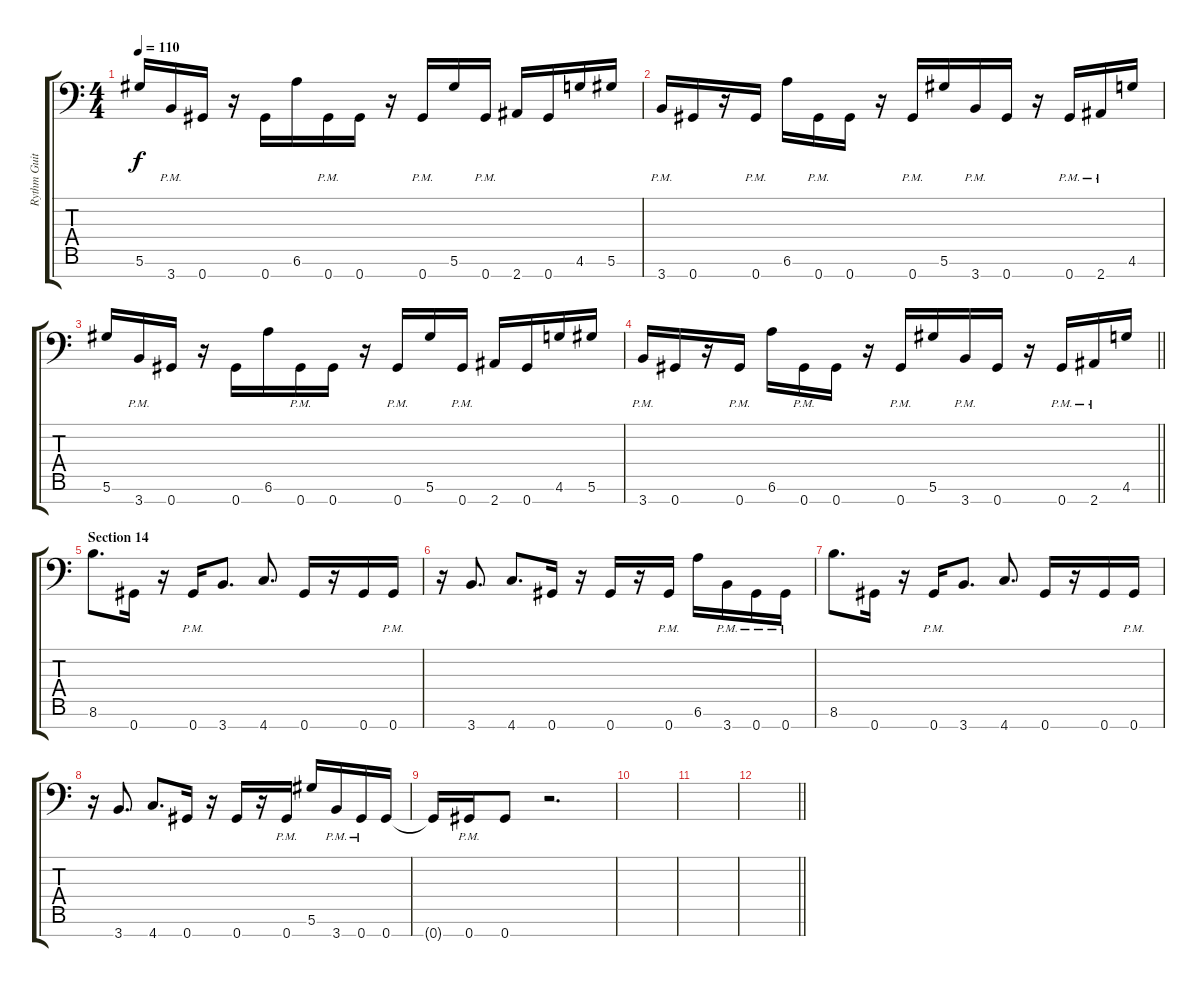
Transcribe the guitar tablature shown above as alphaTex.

\track ("Rythm Guitar" "Rythm Guit") {instrument distortionguitar}
\staff {score tabs}
\tuning (Eb4 Bb3 Gb3 Db3 Ab2 Eb2 Ab1) {hide}
\ts (4 4)
\tempo 110
\clef f4
\ks c
5.6.16{dy f} 3.7{pm}.16 0.7.16 r.16 0.7.16 6.6.16 0.7{pm}.16 0.7.16 r.16 0.7{pm}.16 5.6.16 0.7{pm}.16 2.7.16 0.7.16 4.6.16 5.6.16 |
3.7{pm}.16 0.7.16 r.16 0.7{pm}.16 6.6.16 0.7{pm}.16 0.7.16 r.16 0.7{pm}.16 5.6.16 3.7{pm}.16 0.7.16 r.16 0.7{pm}.16 2.7{pm}.16 4.6.16 |
5.6.16 3.7{pm}.16 0.7.16 r.16 0.7.16 6.6.16 0.7{pm}.16 0.7.16 r.16 0.7{pm}.16 5.6.16 0.7{pm}.16 2.7.16 0.7.16 4.6.16 5.6.16 |
\barLineRight lightlight
3.7{pm}.16 0.7.16 r.16 0.7{pm}.16 6.6.16 0.7{pm}.16 0.7.16 r.16 0.7{pm}.16 5.6.16 3.7{pm}.16 0.7.16 r.16 0.7{pm}.16 2.7{pm}.16 4.6.16 |
\section ("" "Section 14")
8.6.8{d} 0.7.16 r.16 0.7{pm}.16 3.7.8{d} 4.7.8{d} 0.7.16 r.16 0.7.16 0.7{pm}.16 |
r.16 3.7.8{d} 4.7.8{d} 0.7.16 r.16 0.7.16 r.16 0.7{pm}.16 6.6.16 3.7{pm}.16 0.7{pm}.16 0.7{pm}.16 |
8.6.8{d} 0.7.16 r.16 0.7{pm}.16 3.7.8{d} 4.7.8{d} 0.7.16 r.16 0.7.16 0.7{pm}.16 |
r.16 3.7.8{d} 4.7.8{d} 0.7.16 r.16 0.7.16 r.16 0.7{pm}.16 5.6.16 3.7{pm}.16 0.7{pm}.16 0.7.16 |
0.7{t}.16 0.7{pm}.16 0.7.8 r.2{d} |
|
|
\barLineRight lightlight
